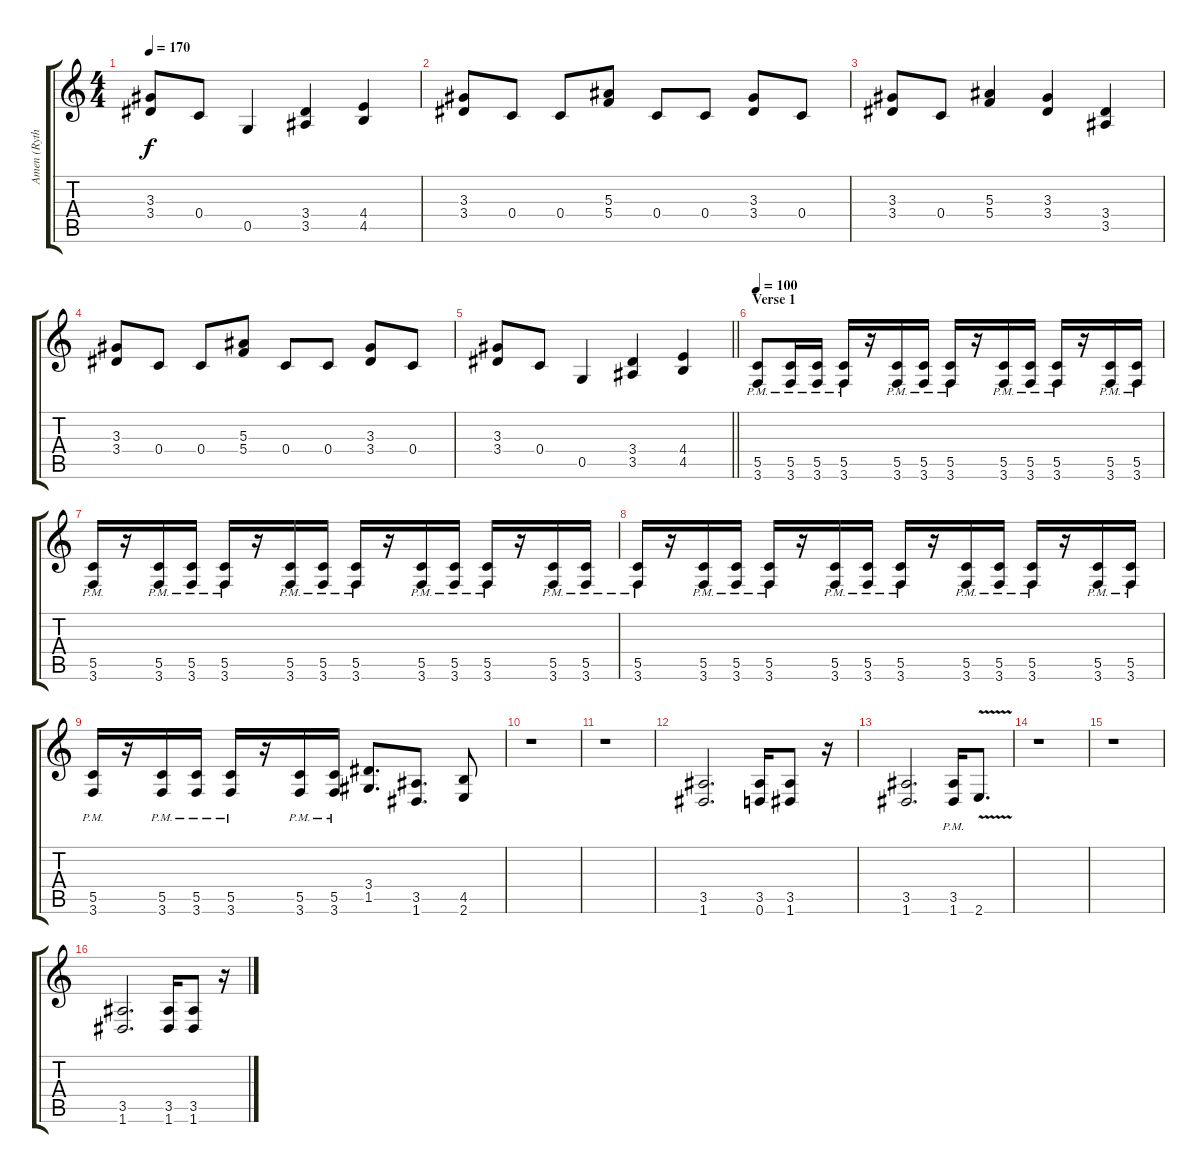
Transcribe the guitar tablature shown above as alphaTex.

\track ("Amen (Rythm)" "Amen (Ryth") {instrument distortionguitar}
\staff {score tabs}
\tuning (D4 A3 F3 C3 G2 D2) {hide}
\ts (4 4)
\tempo 170
\clef g2
\ks c
(3.3 3.4).8{dy f} 0.4.8 0.5.4 (3.4 3.5).4 (4.4 4.5).4 |
(3.3 3.4).8 0.4.8 0.4.8 (5.3 5.4).8 0.4.8 0.4.8 (3.3 3.4).8 0.4.8 |
(3.3 3.4).8 0.4.8 (5.3 5.4).4 (3.3 3.4).4 (3.4 3.5).4 |
(3.3 3.4).8 0.4.8 0.4.8 (5.3 5.4).8 0.4.8 0.4.8 (3.3 3.4).8 0.4.8 |
\barLineRight lightlight
(3.3 3.4).8 0.4.8 0.5.4 (3.4 3.5).4 (4.4 4.5).4 |
\section ("" "Verse 1")
\tempo 100
(5.5{pm} 3.6{pm}).8 (5.5{pm} 3.6{pm}).16 (5.5{pm} 3.6{pm}).16 (5.5{pm} 3.6{pm}).16 r.16 (5.5{pm} 3.6{pm}).16 (5.5{pm} 3.6{pm}).16 (5.5{pm} 3.6{pm}).16 r.16 (5.5{pm} 3.6{pm}).16 (5.5{pm} 3.6{pm}).16 (5.5{pm} 3.6{pm}).16 r.16 (5.5{pm} 3.6{pm}).16 (5.5{pm} 3.6{pm}).16 |
(5.5{pm} 3.6{pm}).16 r.16 (5.5{pm} 3.6{pm}).16 (5.5{pm} 3.6{pm}).16 (5.5{pm} 3.6{pm}).16 r.16 (5.5{pm} 3.6{pm}).16 (5.5{pm} 3.6{pm}).16 (5.5{pm} 3.6{pm}).16 r.16 (5.5{pm} 3.6{pm}).16 (5.5{pm} 3.6{pm}).16 (5.5{pm} 3.6{pm}).16 r.16 (5.5{pm} 3.6).16 (5.5{pm} 3.6{pm}).16 |
(5.5{pm} 3.6{pm}).16 r.16 (5.5{pm} 3.6{pm}).16 (5.5{pm} 3.6{pm}).16 (5.5{pm} 3.6{pm}).16 r.16 (5.5{pm} 3.6{pm}).16 (5.5{pm} 3.6{pm}).16 (5.5{pm} 3.6{pm}).16 r.16 (5.5{pm} 3.6{pm}).16 (5.5{pm} 3.6{pm}).16 (5.5{pm} 3.6{pm}).16 r.16 (5.5{pm} 3.6).16 (5.5{pm} 3.6{pm}).16 |
(5.5{pm} 3.6{pm}).16 r.16 (5.5{pm} 3.6{pm}).16 (5.5{pm} 3.6{pm}).16 (5.5{pm} 3.6{pm}).16 r.16 (5.5{pm} 3.6{pm}).16 (5.5{pm} 3.6{pm}).16 (3.4 1.5).8{d} (3.5 1.6).8{d} (4.5 2.6).8 |
r.1 |
r.1 |
(3.5 1.6).2{d} (3.5 0.6).16 (3.5 1.6).8 r.16 |
(3.5 1.6).2{d} (3.5{pm} 1.6{pm}).16 2.6{v}.8{d} |
r.1 |
r.1 |
(3.5 1.6).2{d} (3.5 1.6).16 (3.5 1.6).8 r.16
